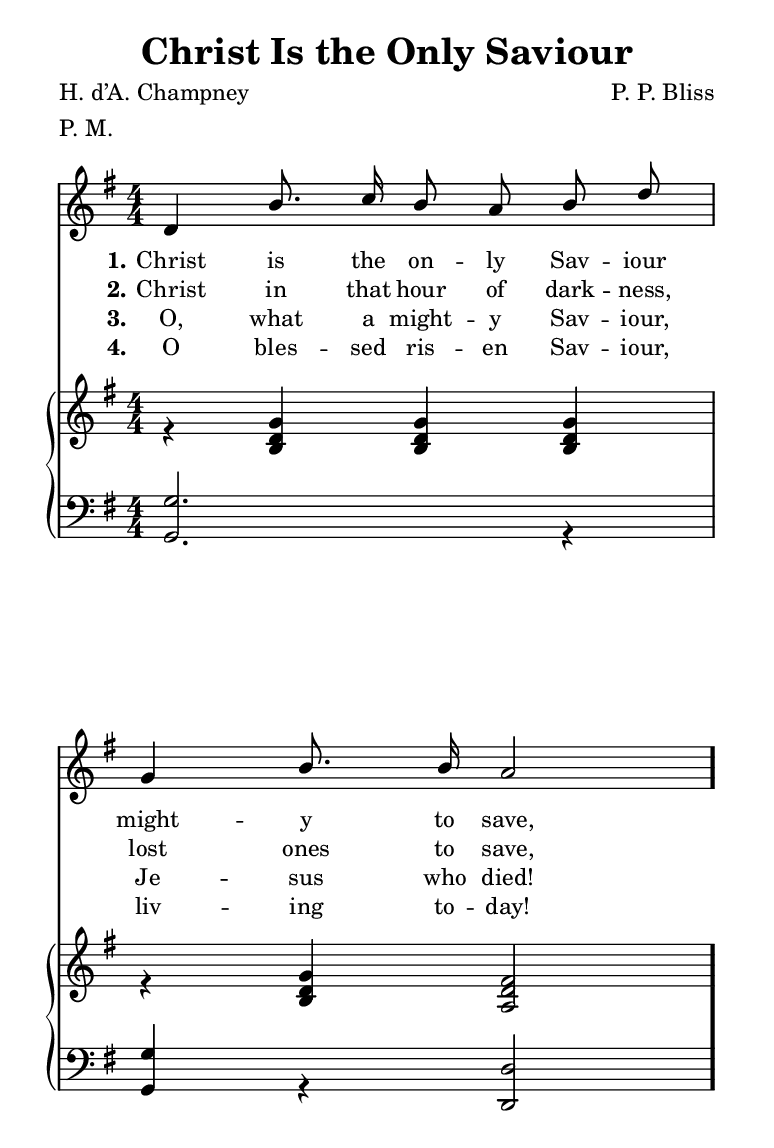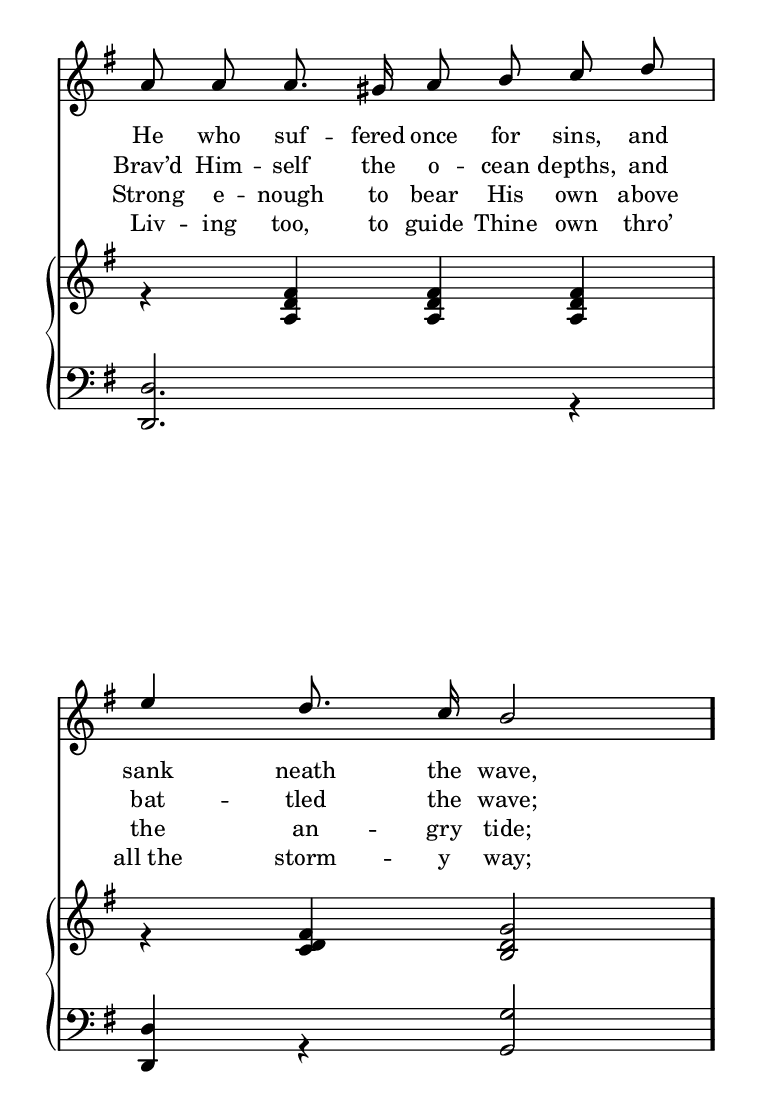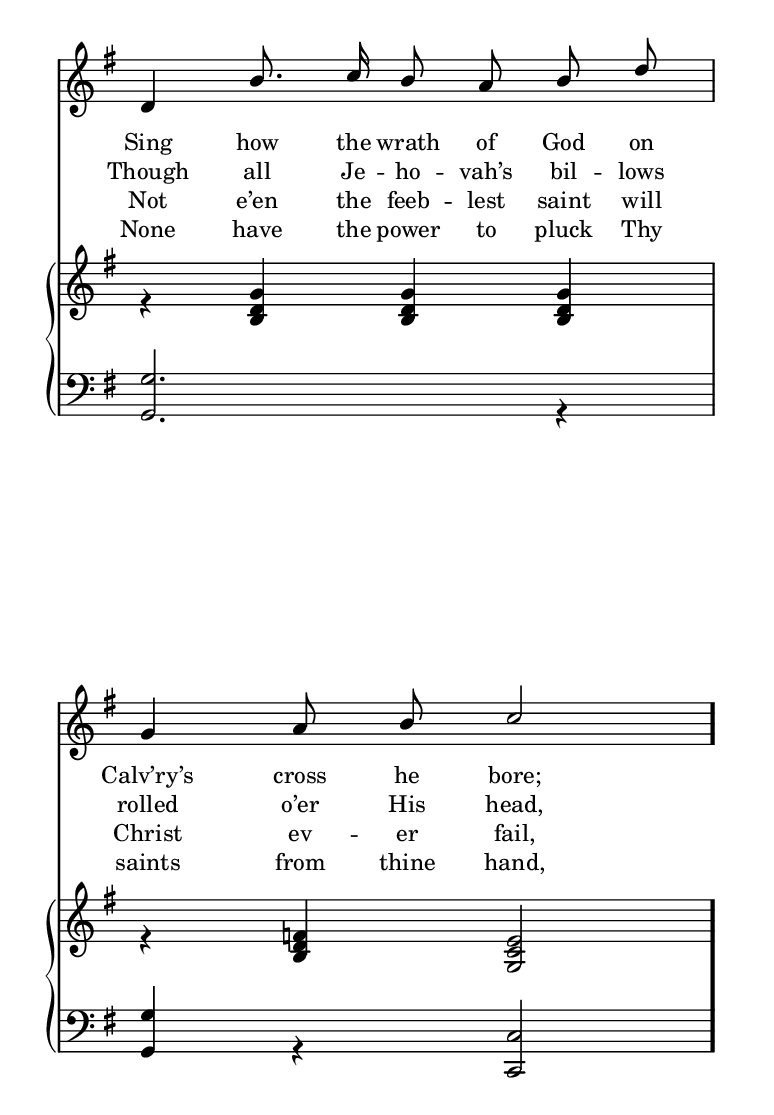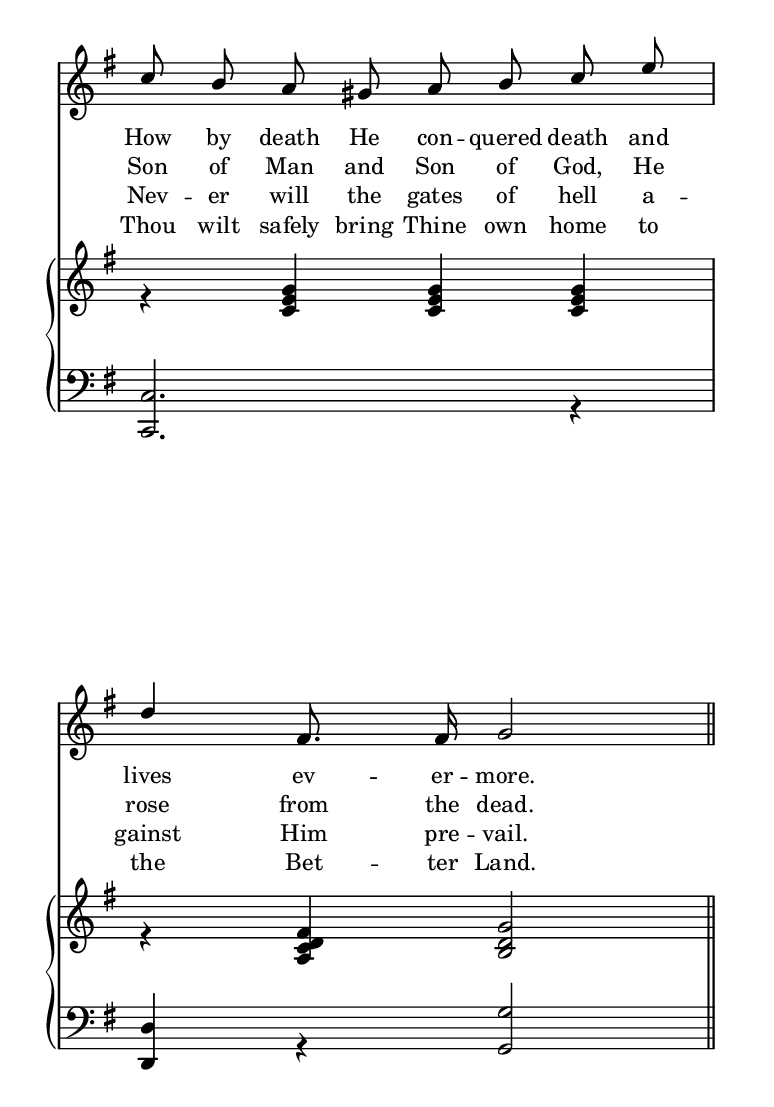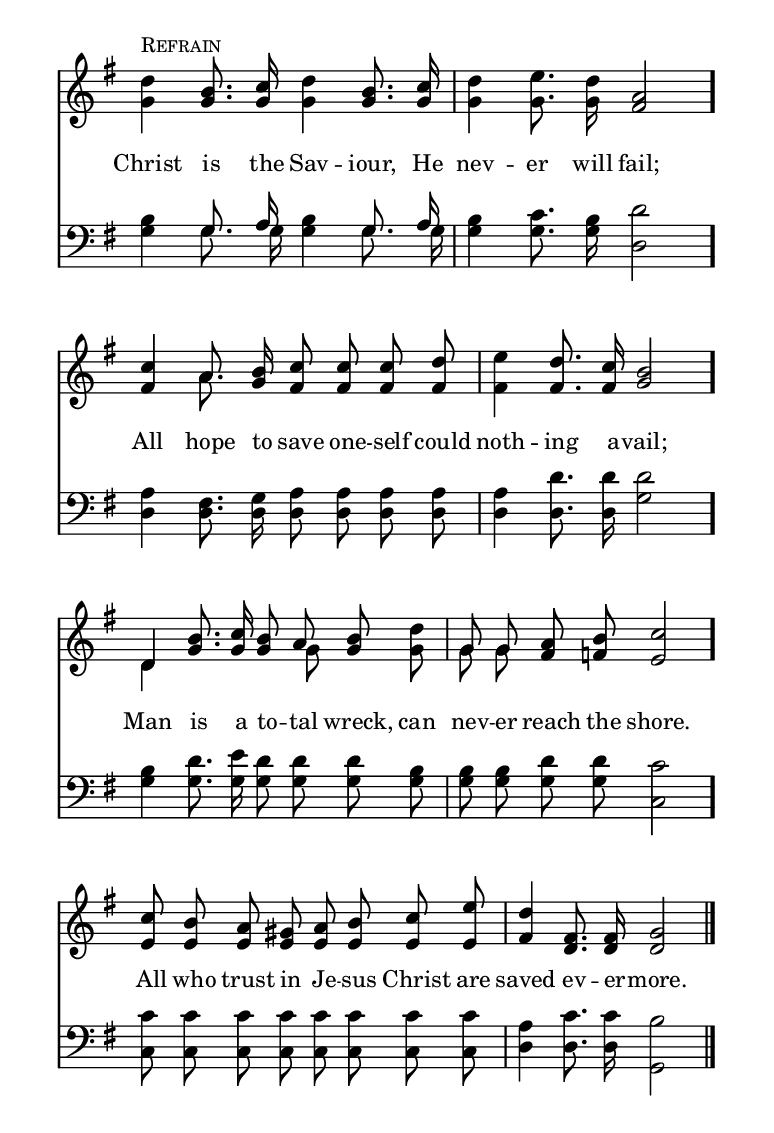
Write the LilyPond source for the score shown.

\include "common/global.ily"
\paper {
  \include "common/paper.ily"
  ragged-last-bottom = ##t
  page-count = #(cond (is-eogsized 2) (#t #f))
  systems-per-page = #(cond (is-eogsized 4) (#t #f))
  system-count = #(cond (is-eogsized 7) (#t #f))
}

\header{
  %gospel
  hymnnumber = "65"
  title = "Christ Is the Only Saviour"
  tunename = "The Lifeboat"
  meter = "P. M."
  poet = "H. d’A. Champney"
  composer = "P. P. Bliss"
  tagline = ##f
}

% for fermata in MIDI
ta = { \tempo 4=80 }
tb = { \tempo 4=40 }

patternAA = { c4 c8. c16 c8 c8 c8 c8 | c4 c8. c16 c2 }
patternAB = { c4 c8. c16 c8 c8 c8 c8 | c4 c8  c8  c2 }
patternAC = { c4 c8. c16 c4 c8.  c16 | c4 c8. c16 c2 }
patternAD = { c4 c8. c16 c8 c8 c8 c8 | c8 c8 c8 c8 c2 }
patternAE = { c8 c8 c8. c16 c8 c8 c8 c8 | c4 c8. c16 c2 }

patternBA = { c8 c8 c8 c8 c8 c8 c8 c8 | c4 c8. c16 c2 }

global = {
  \include "common/overrides.ily"
  \override Staff.TimeSignature.style = #'numbered
  \time 4/4
  \override Score.MetronomeMark.transparent = ##t % hide all fermata changes too
  \ta
  \key g \major
  \autoBeamOff
}

notesAlto = {
\global
\relative e' {

  \changePitch \patternAC { g g g g g g | g g g fis }
  \changePitch \patternAA { fis a g fis fis fis fis | fis fis fis g }
  \changePitch \patternAD { d g g g g g g | g g fis f e }
  \changePitch \patternBA { e e e e e e e e | fis d d d }

}
}

notesTenor = {
\global
\relative a {

  \changePitch \patternAC { b g a b g a | b c b d }
  \changePitch \patternAA { a fis g a a a a | a d d d }
  \changePitch \patternAD { b d e d d d b | b b d d c }
  \changePitch \patternBA { c c c c c c c c | a c c b }

}
}

notesBass = {
\global
\relative f {

  \changePitch \patternAC { g g g g g g | g g g d }
  \changePitch \patternAA { d d d d d d d | d d d g }
  \changePitch \patternAD { g g g g g g g | g g g g c, }
  \changePitch \patternBA { c c c c c c c c | d d d g, }

}
}

Refrain = \lyricmode {

Christ is the Sav -- iour, He nev -- er will fail; \bar "."
All hope to save one -- self could noth -- ing a -- vail; \bar "."
Man is a to -- tal wreck, can nev -- er reach the shore. \bar "." \eogbreak
All who trust in Je -- sus Christ are saved ev -- er -- more. \bar "."

}

notesSopranoRefrain = {
\global
\relative c' {

  << s^\markup { \small \caps "Refrain" }
  \changePitch \patternAC { d' b c d b c | d e d a  } >>
  \changePitch \patternAA { c a b c c c d | e d c b }
  \changePitch \patternAD { d, b' c b a b d | g, g a b c }
  \changePitch \patternBA { c b a gis a b c e | d fis, fis g }

  \bar "|."

}
}

notesSoprano = {
\global
\relative c' {

  \changePitch \patternAA { d b' c b a b d | g, b b a }
  \changePitch \patternAE { a a a gis a b c d | e d c b } % patternAA in the original, but nonsensical
  \changePitch \patternAB { d, b' c b a b d | g, a b c }
  \changePitch \patternBA { c b a gis a b c e | d fis, fis g }

  \bar "||"

}
}

notesRightHand = {
\global
\override Stem.direction = #UP
\relative e' {

r4 < b d g >4 < b d g >4 < b d g >4 | r4 < b d g >4 < a d fis >2
r4 < a d fis >4 < a d fis >4 < a d fis >4 | r4 < c d fis >4 < b d g >2
r4 < b d g >4 < b d g >4 < b d g >4 | r4 < b d f >4 < g c e >2
r4 < c e g >4 < c e g >4 < c e g >4 | r4 < a c d fis >4 < b d g >2

}
}

notesLeftHand = {
\global
\override Stem.direction = #UP
\clef bass
\relative f, {

< g g' >2. r4 | < g g' >4 r4 < d d' >2
< d d' >2. r4 | < d d' >4 r4 < g g' >2
< g g' >2. r4 | < g g' >4 r4 < c, c' >2
< c c' >2. r4 | < d d' >4 r4 < g g' >2

}
}

wordsA = \lyricmode {
\set stanza = "1."

Christ is the on -- ly Sav -- iour might -- y to save, \bar "."
He who suf -- fered once for sins, and sank neath the wave, \bar "."
Sing how the wrath of God on Calv’ry’s cross he bore; \bar "."
How by death He con -- quered death and lives ev -- er -- more. \bar "."

}

wordsB = \lyricmode {
\set stanza = "2."

Christ in that hour of dark -- ness, lost ones to save,
Brav’d Him -- self the o -- cean depths, and bat -- tled the wave;
Though all Je -- ho -- vah’s bil -- lows rolled o’er His head,
Son of Man and Son of God, He rose from the dead.

}

wordsC = \lyricmode {
\set stanza = "3."

O, what a might -- y Sav -- iour, Je -- sus who died!
Strong e -- nough to bear His own above the an -- gry tide; % a -- bove ?
Not e’en the feeb -- lest saint will Christ ev -- er fail,
Nev -- er will the gates of hell a -- gainst Him pre -- vail.

}

wordsD = \lyricmode {
\set stanza = "4."

O bles -- sed ris -- en Sav -- iour, liv -- ing to -- day!
Liv -- ing too, to guide Thine own thro’ all_the storm -- y way;
None have the power to pluck Thy saints from thine hand,
Thou wilt safely bring Thine own home to the Bet -- ter Land.

}

\score {
  \context ChoirStaff {
    <<
      \context Staff = upper <<
        \set Staff.autoBeaming = ##f
        \set ChoirStaff.systemStartDelimiter = #'SystemStartBar
        \context Voice  = sopranos { \voiceOne << \notesSoprano >> }
        \context Lyrics = one   \lyricsto sopranos \wordsA
        \context Lyrics = two   \lyricsto sopranos \wordsB
        \context Lyrics = three \lyricsto sopranos \wordsC
        \context Lyrics = four  \lyricsto sopranos \wordsD
      >>
      \context PianoStaff = men <<
        \set ChoirStaff.printPartCombineTexts = ##f
        \context Voice  = righthand { \voiceTwo << \notesRightHand >> }
        \context Voice  = lefthand { \voiceTwo << \notesLeftHand >> }
      >>
    >>
    \once \omit Staff.TimeSignature
    \once \omit PianoStaff.TimeSignature
    \pageBreak % forced in all variants to work around gapped system issue
    <<
      \context Staff = upper <<
        \once \set Staff.explicitKeySignatureVisibility = #end-of-line-invisible
        \set Staff.autoBeaming = ##f
        \set ChoirStaff.systemStartDelimiter = #'SystemStartBar
        \set ChoirStaff.printPartCombineTexts = ##f
        \partcombine #'(2 . 9) \notesSopranoRefrain \notesAlto
        \context NullVoice = sopranosRefrain { \voiceOne << \notesSopranoRefrain >> }
        \context Lyrics = one   \lyricsto sopranosRefrain \Refrain
      >>
      \context Staff = men <<
        \once \set Staff.explicitKeySignatureVisibility = #end-of-line-invisible
        \set Staff.autoBeaming = ##f
        \clef bass
        \set ChoirStaff.printPartCombineTexts = ##f
        \override Staff.TimeSignature.stencil = ##f
        \partcombine #'(2 . 9) \notesTenor \notesBass
      >>
    >>
  }
  \layout {
    \include "common/layout.ily"
  }
}

\score {
  \new Score {
    \context ChoirStaff <<
      \new Staff = upper <<
        \new Voice  = sopranos { \voiceOne { << \notesSoprano >> << \notesSopranoRefrain >> } }
        \new Voice  = altos { \voiceTwo { \repeat unfold 32 { \skip 4 } << \notesAlto >> } }
      >>
      \new PianoStaff = men <<
        \new Voice  = righthand { \voiceTwo << \notesRightHand >> }
        \new Voice  = lefthand { \voiceTwo << \notesLeftHand >> }
        \new Voice  = tenors { \voiceOne { \repeat unfold 32 { \skip 4 } << \notesTenor >> } }
        \new Voice  = basses { \voiceTwo { \repeat unfold 32 { \skip 4 } << \notesBass >> } }
      >>
    >>
  }
  \midi{
    \include "common/midi.ily"
  }
}

\version "2.19.49"  % necessary for upgrading to future LilyPond versions.

% vi:set et ts=2 sw=2 ai nocindent syntax=lilypond:
